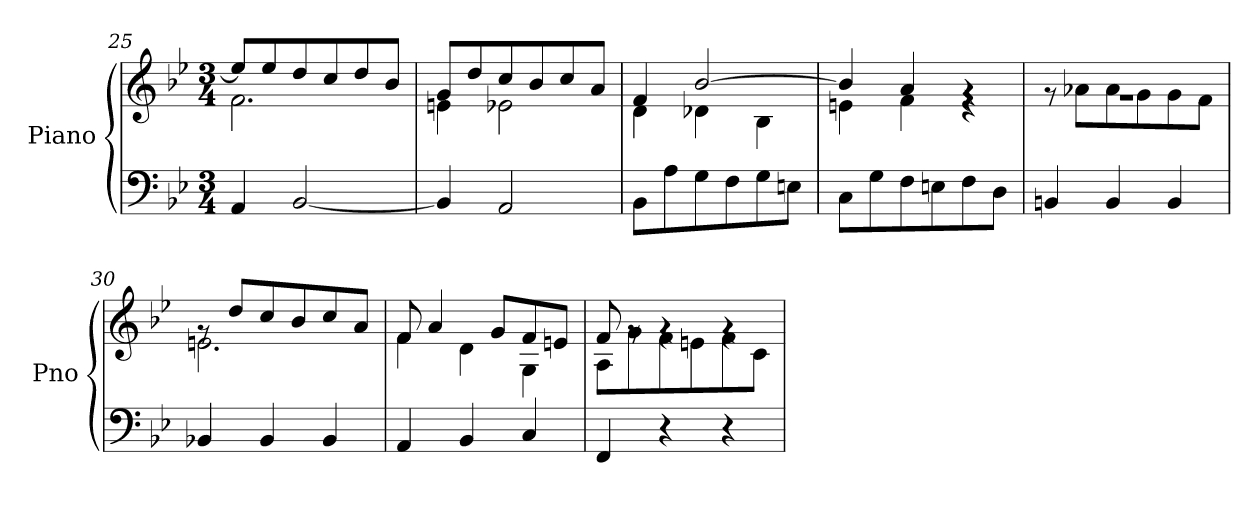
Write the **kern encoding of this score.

**kern	**kern
*part1	*part1
*staff2	*staff1
*I"Piano	*
*I'Pno	*
*clefF4	*clefG2
*k[b-e-]	*k[b-e-]
*M3/4	*M3/4
=25	=25
*	*^
4AA/	8ee-/L]	2.f\
.	8ee-/	.
[2BB-/	8dd/	.
.	8cc/	.
.	8dd/	.
.	8b-/J	.
=26	=26	=26
4BB-/]	8g/L	4en\
.	8dd/	.
2AA/	8cc/	2e-X\
.	8b-/	.
.	8cc/	.
.	8a/J	.
=27	=27	=27
8BB-\L	4f/	4d\
8A\	.	.
8G\	[2b-/	4d-X\
8F\	.	.
8G\	.	4B-\
8En\J	.	.
!!LO:LB:g=z	!!
=28	=28	=28
8C\L	4b-/]	4en\
8G\	.	.
8F\	4a/	4f\
8En\	.	.
8F\	4rg	4r
8D\J	.	.
=29	=29	=29
4BBn/	2.rg	8r
.	.	8a-X\L
4BB/	.	8a-\
.	.	8g\
4BB/	.	8g\
.	.	8f\J
=30	=30	=30
4BB-X/	8rg	2.en\
.	8dd/L	.
4BB-/	8cc/	.
.	8b-/	.
4BB-/	8cc/	.
.	8a/J	.
=31	=31	=31
4AA/	8f/	4f\
.	4a/	.
4BB-/	.	4d\
.	8g/L	.
4C/	8f/	4G\
.	8en/J	.
=32	=32	=32
4FF/	8f/	8A\L
.	8rg	8g\
4r	4rg	8f\
.	.	8en\
4r	4rg	8f\
.	.	8c\J
*	*v	*v
=	=
*-	*-
